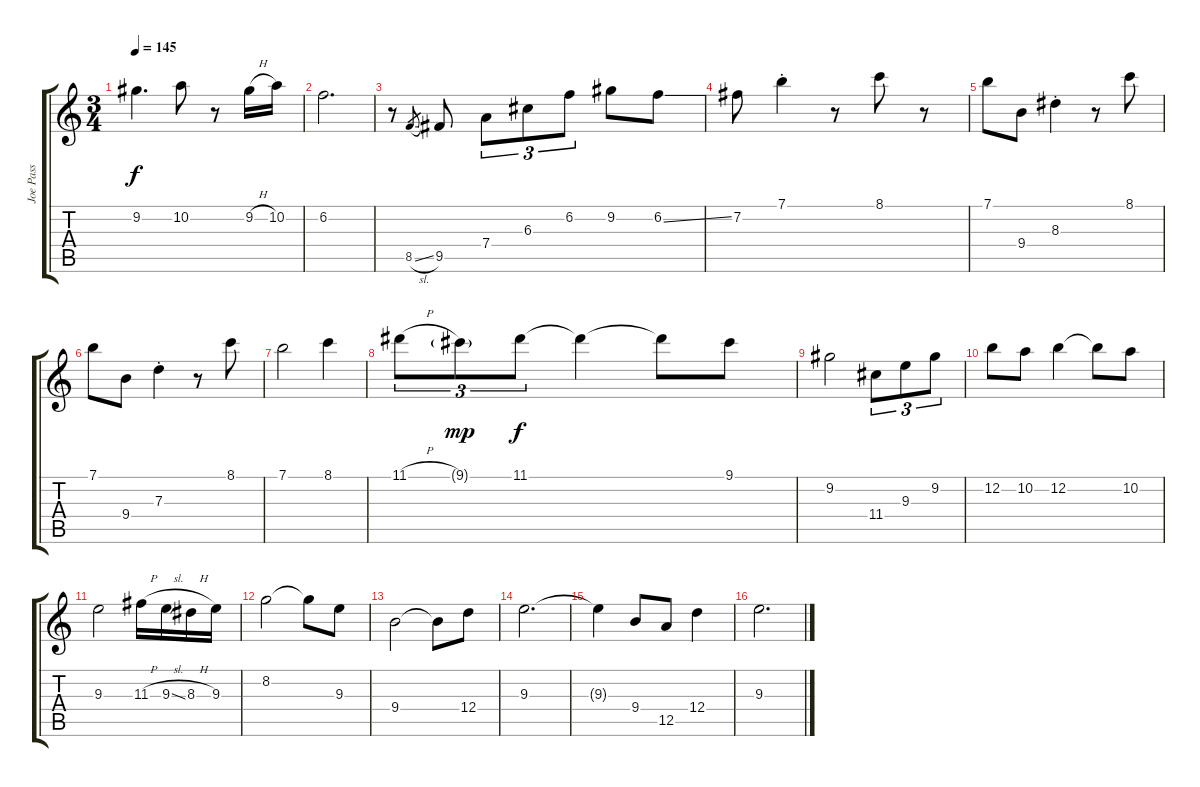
\track ("Joe Pass" "Joe Pass") {instrument electricguitarjazz}
\staff {score tabs}
\tuning (E4 B3 G3 D3 A2 E2) {hide}
\ts (3 4)
\tempo 145
\clef g2
\ks c
9.2.4{d dy f} 10.2.8 r.8 9.2{h}.16 10.2.16 |
6.2.2{d} |
r.8 8.5{sl}.8{gr} 9.5.8 7.4.8{tu (3 2)} 6.3.8{tu (3 2)} 6.2.8{tu (3 2)} 9.2.8 6.2{ss}.8 |
7.2.8 7.1{st}.4 r.8 8.1.8 r.8 |
7.1.8 9.4.8 8.3{st}.4 r.8 8.1.8 |
7.1.8 9.4.8 7.3{st}.4 r.8 8.1.8 |
7.1.2 8.1.4 |
11.1{h}.8{tu (3 2)} 9.1{g}.8{tu (3 2) dy mp} 11.1.8{tu (3 2) dy f} 11.1{t}.4 11.1{t}.8 9.1.8 |
9.2.2 11.4.8{tu (3 2)} 9.3.8{tu (3 2)} 9.2.8{tu (3 2)} |
12.2.8 10.2.8 12.2.4 12.2{t}.8 10.2.8 |
9.3.2 11.3{h}.16 9.3{sl}.16 8.3{h}.16 9.3.16 |
8.2.2 8.2{t}.8 9.3.8 |
9.4.2 9.4{t}.8 12.4.8 |
9.3.2{d} |
9.3{t}.4 9.4.8 12.5.8 12.4.4 |
9.3.2{d}
